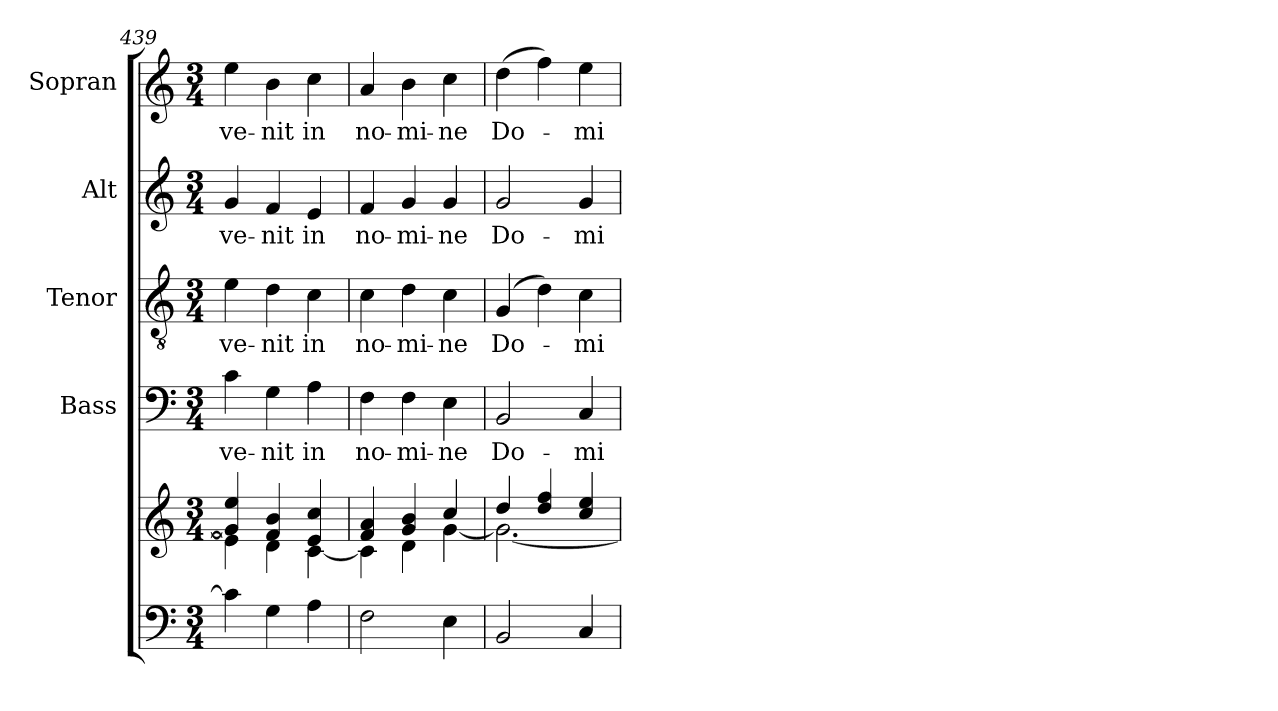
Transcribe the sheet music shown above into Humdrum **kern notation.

**kern	**kern	**kern	**text	**kern	**text	**kern	**text	**kern	**text
*part5	*part5	*part4	*part4	*part3	*part3	*part2	*part2	*part1	*part1
*staff6	*staff5	*staff4	*staff4	*staff3	*staff3	*staff2	*staff2	*staff1	*staff1
*	*	*I"Bass	*	*I"Tenor	*	*I"Alt	*	*I"Sopran	*
*	*	*I'B.	*	*I'T.	*	*I'A.	*	*I'S.	*
*clefF4	*clefG2	*clefF4	*	*clefGv2	*	*clefG2	*	*clefG2	*
*k[]	*k[]	*k[]	*	*k[]	*	*k[]	*	*k[]	*
*C:	*C:	*C:	*	*C:	*	*C:	*	*C:	*
*M3/4	*M3/4	*M3/4	*	*M3/4	*	*M3/4	*	*M3/4	*
=439	=439	=439	=439	=439	=439	=439	=439	=439	=439
*	*^	*	*	*	*	*	*	*	*
!	!	!	!	!LO:LY:b	!	!LO:LY:b	!	!LO:LY:b	!	!LO:LY:b
4c\]	4g/] 4ee/	4e\]	4c\	ve-	4e\	ve-	4g/	ve-	4ee\	ve-
!	!	!	!	!LO:LY:b	!	!LO:LY:b	!	!LO:LY:b	!	!LO:LY:b
4G\	4f/ 4b/	4d\	4G\	-nit	4d\	-nit	4f/	-nit	4b\	-nit
!	!	!	!	!LO:LY:b	!	!LO:LY:b	!	!LO:LY:b	!	!LO:LY:b
4A\	4e/ 4cc/	[<4c\	4A\	in	4c\	in	4e/	in	4cc\	in
=440	=440	=440	=440	=440	=440	=440	=440	=440	=440	=440
!	!	!	!	!LO:LY:b	!	!LO:LY:b	!	!LO:LY:b	!	!LO:LY:b
2F\	4f/ 4a/	4c\]	4F\	no-	4c\	no-	4f/	no-	4a/	no-
!	!	!	!	!LO:LY:b	!	!LO:LY:b	!	!LO:LY:b	!	!LO:LY:b
.	4g/ 4b/	4d\	4F\	-mi-	4d\	-mi-	4g/	-mi-	4b\	-mi-
!	!	!	!	!LO:LY:b	!	!LO:LY:b	!	!LO:LY:b	!	!LO:LY:b
4E\	4cc/	[<4g\	4E\	-ne	4c\	-ne	4g/	-ne	4cc\	-ne
=441	=441	=441	=441	=441	=441	=441	=441	=441	=441	=441
!	!	!	!	!LO:LY:b	!	!LO:LY:b	!	!LO:LY:b	!	!LO:LY:b
2BB/	4dd/	2.g\_	2BB/	Do-	(4G/	Do-	2g/	Do-	(>4dd\	Do-
.	4dd/ 4ff/	.	.	.	4d\)	.	.	.	4ff\)	.
!	!	!	!	!LO:LY:b	!	!LO:LY:b	!	!LO:LY:b	!	!LO:LY:b
4C/	4cc/ 4ee/	.	4C/	-mi-	4c\	-mi-	4g/	-mi-	4ee\	-mi-
*	*v	*v	*	*	*	*	*	*	*	*
=	=	=	=	=	=	=	=	=	=
*-	*-	*-	*-	*-	*-	*-	*-	*-	*-
